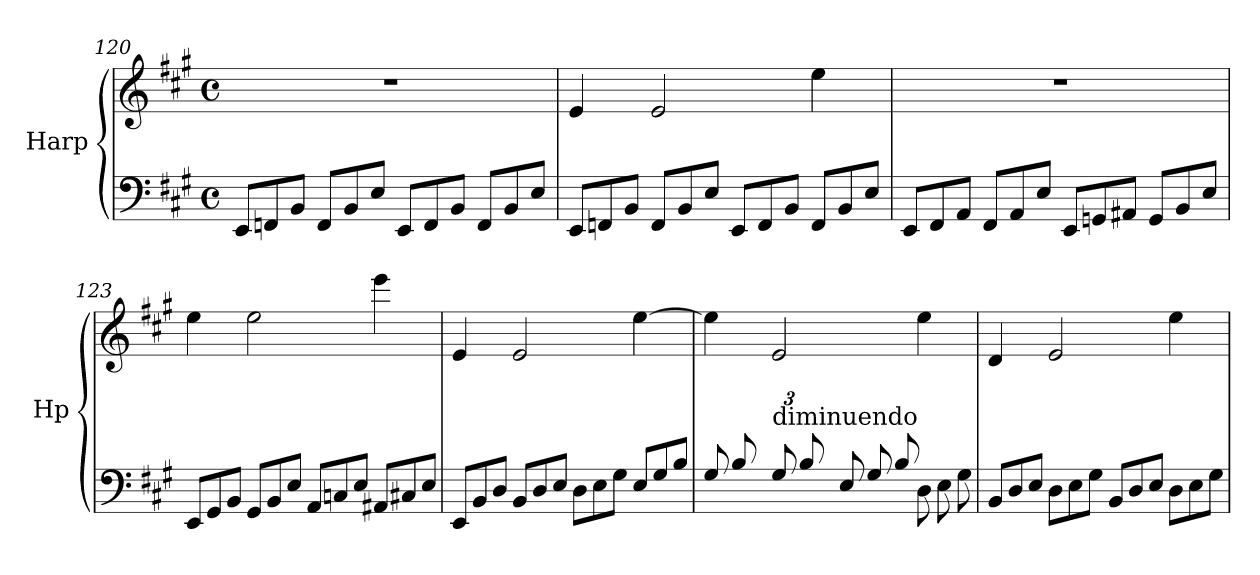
**kern	**kern
*part1	*part1
*staff2	*staff1
*I"Harp	*
*I'Hp	*
*clefF4	*clefG2
*k[f#c#g#]	*k[f#c#g#]
*A:	*A:
*M4/4	*M4/4
*met(c)	*met(c)
*Xtuplet	*
=120	=120
12EE/L	1r
12FFn/	.
12BB/J	.
12FF/L	.
12BB/	.
12E/J	.
12EE/L	.
12FF/	.
12BB/J	.
12FF/L	.
12BB/	.
12E/J	.
=121	=121
*	*^
12EE/L	4e/	2.ryy
12FFn/	.	.
12BB/J	.	.
12FF/L	2e/	.
12BB/	.	.
12E/J	.	.
12EE/L	.	.
12FF/	.	.
12BB/J	.	.
12FF/L	4ee\	4eeeyy
12BB/	.	.
12E/J	.	.
*	*v	*v
!!LO:LB:g=z
=122	=122
12EE/L	1r
12FF#/	.
12AA/J	.
12FF#/L	.
12AA/	.
12E/J	.
12EE/L	.
12GGn/	.
12AA#X/J	.
12GG/L	.
12BB/	.
12E/J	.
=123	=123
12EE/L	4ee\
12GG#/	.
12BB/J	.
12GG#/L	2ee\
12BB/	.
12E/J	.
12AA/L	.
12Cn/	.
12E/J	.
12AA#X/L	4eee\
12C#X/	.
12E/J	.
=124	=124
12EE/L	4e/
12BB/	.
12D/J	.
12BB/L	2e/
12D/	.
12E/J	.
12D\L	.
12E\	.
12G#\J	.
12E/L	[4ee\
12G#/	.
12B/J	.
!!LO:LB:g=z
=125	=125
*	*^
12G#/L	4ee\]	6ryy
12B/	.	.
12ryy	.	12d\J
!	!LO:TX:b:t=diminuendo	!
12G#/L	2e/	6ryy
12B/	.	.
12ryy	.	12d\J
12E/L	.	2ryy
12G#/	.	.
12B/J	.	.
12D\L	4ee\	.
12E\	.	.
12G#\J	.	.
*	*v	*v
=126	=126
12BB/L	4d/
12D/	.
12E/J	.
12D\L	2e/
12E\	.
12G#\J	.
12BB/L	.
12D/	.
12E/J	.
12D\L	4ee\
12E\	.
12G#\J	.
=	=
*-	*-
